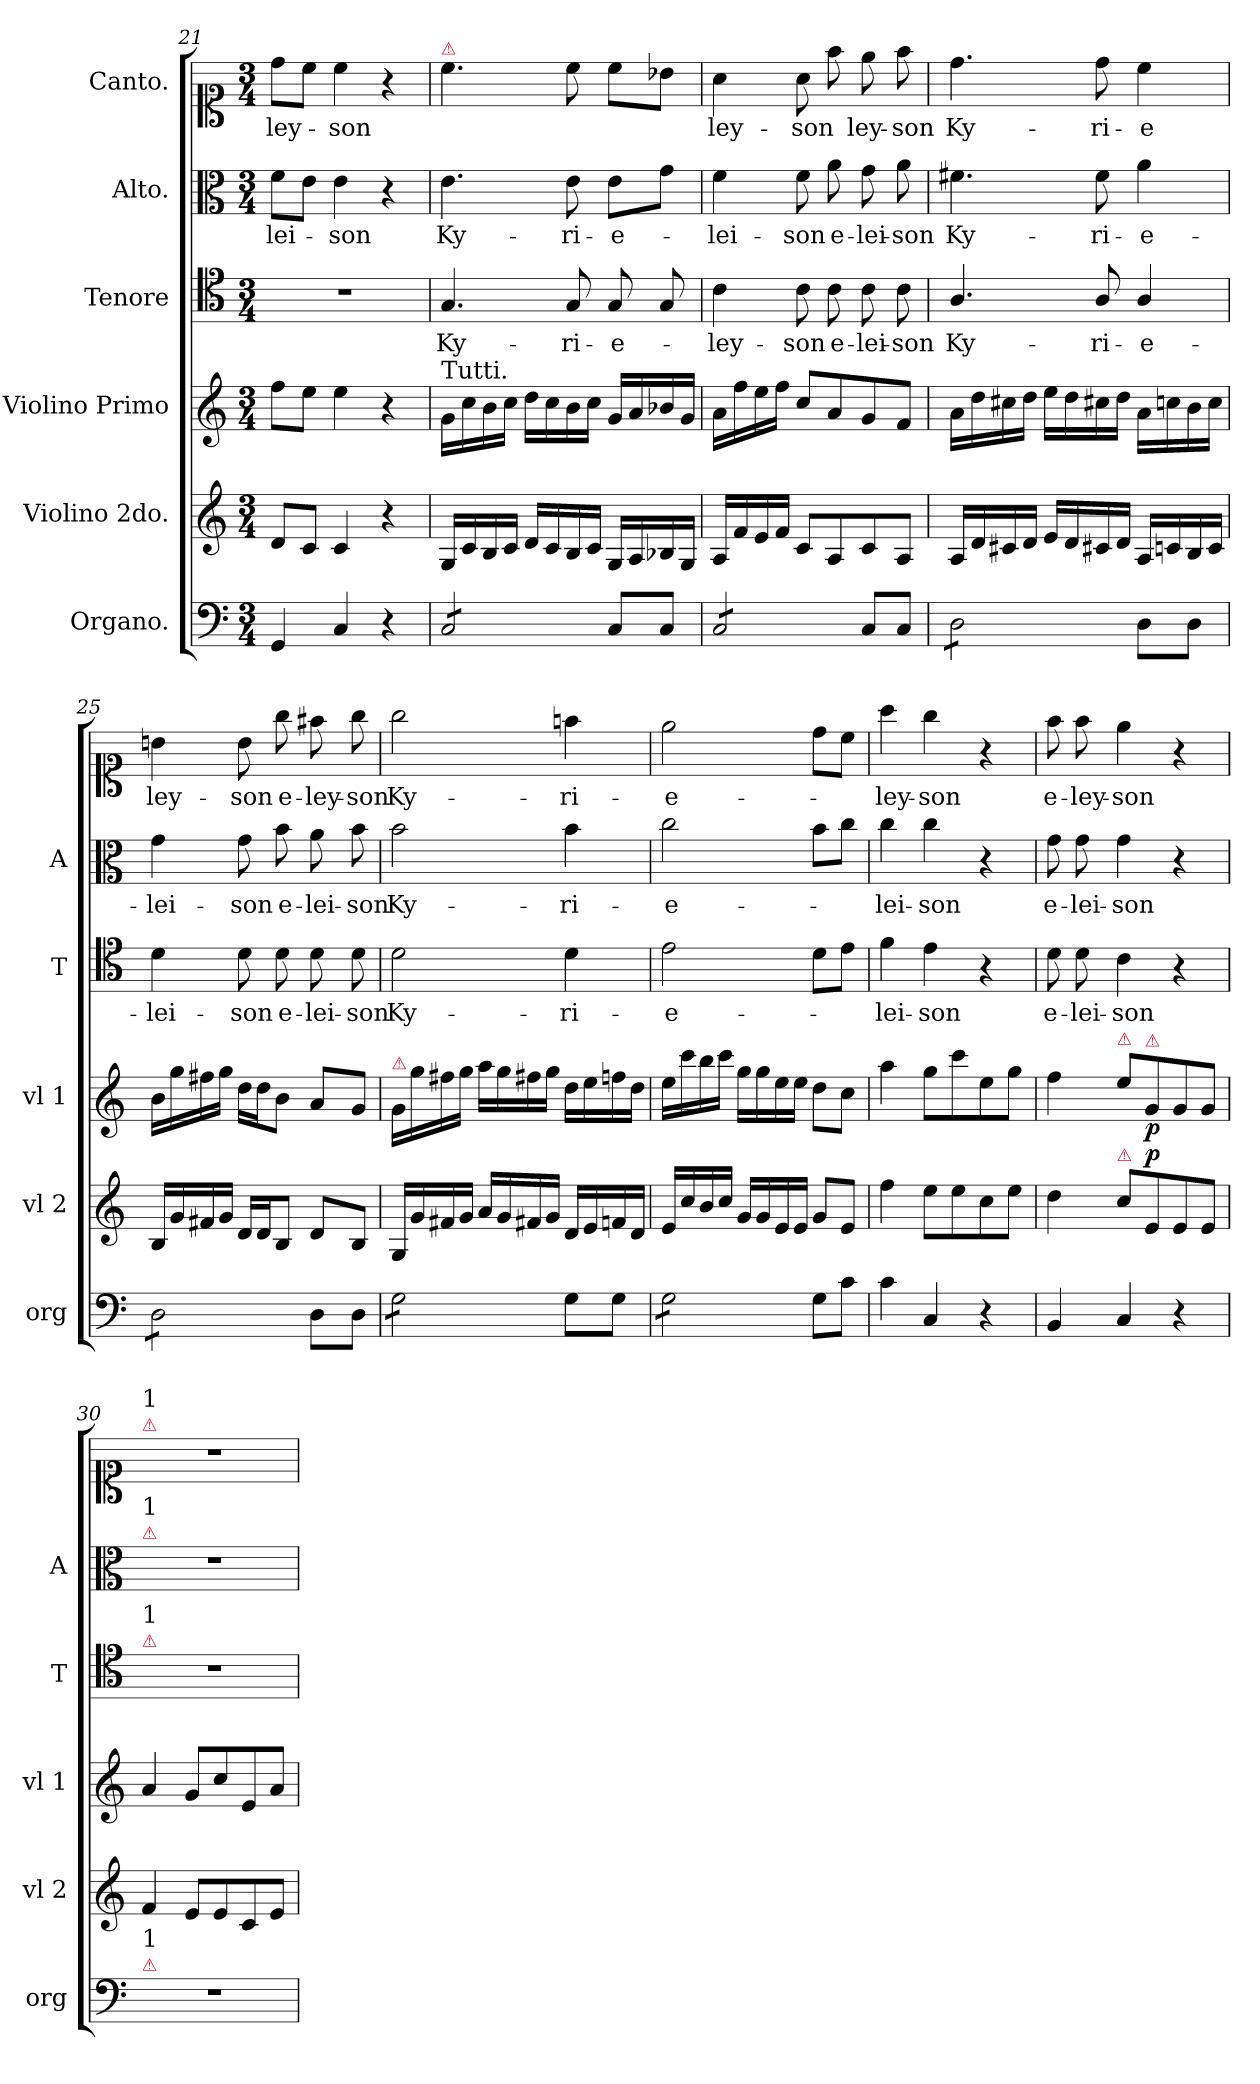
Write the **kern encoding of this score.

**kern	**dynam	**kern	**dynam	**kern	**dynam	**kern	**text	**kern	**text	**kern	**text
*part6	*part6	*part5	*part5	*part4	*part4	*part3	*part3	*part2	*part2	*part1	*part1
*staff6	*staff6	*staff5	*staff5	*staff4	*staff4	*staff3	*staff3	*staff2	*staff2	*staff1	*staff1
*I"Organo.	*	*I"Violino 2do.	*	*I"Violino Primo	*	*I"Tenore	*	*I"Alto.	*	*I"Canto.	*
*I'org	*	*I'vl 2	*	*I'vl 1	*	*I'T	*	*I'A	*	*	*
*clefF4	*	*clefG2	*	*clefG2	*	*clefC4	*	*clefC3	*	*clefC1	*
*k[]	*	*k[]	*	*k[]	*	*k[]	*	*k[]	*	*k[]	*
*C:	*	*C:	*	*C:	*	*C:	*	*C:	*	*C:	*
*M3/4	*	*M3/4	*	*M3/4	*	*M3/4	*	*M3/4	*	*M3/4	*
=21	=21	=21	=21	=21	=21	=21	=21	=21	=21	=21	=21
4GG/	.	8d/L	.	8ff\L	.	2.r	.	8f\L	-lei-	8dd\L	-ley-
.	.	8c/J	.	8ee\J	.	.	.	8e\J	.	8cc\J	.
4C/	.	4c/	.	4ee\	.	.	.	4e\	-son	4cc\	-son
4r	.	4r	.	4r	.	.	.	4r	.	4r	.
=22	=22	=22	=22	=22	=22	=22	=22	=22	=22	=22	=22
!	!	!	!	!	!	!	!	!	!	!LO:TX:a:color=crimson:t=⚠	!
!	!	!	!	!LO:TX:a:t=Tutti.	!	!	!	!	!	!	!
!LO:TX:a:t=Tutti.	!	!	!	!	!	!	!	!	!	!	!
*tremolo	*	*	*	*	*	*	*	*	*	*	*
8C/L	.	16G/LL	.	16g\LL	.	4.G/	Ky-	4.e\	Ky-	4.cc\	.
.	.	16c/	.	16cc\	.	.	.	.	.	.	.
8C/	.	16B/	.	16b\	.	.	.	.	.	.	.
.	.	16c/JJ	.	16cc\JJ	.	.	.	.	.	.	.
8C/	.	16d/LL	.	16dd\LL	.	.	.	.	.	.	.
.	.	16c/	.	16cc\	.	.	.	.	.	.	.
8C/J	.	16B/	.	16b\	.	8G/	-ri-	8e\	-ri-	8cc\	.
*Xtremolo	*	*	*	*	*	*	*	*	*	*	*
.	.	16c/JJ	.	16cc\JJ	.	.	.	.	.	.	.
8C/L	.	16G/LL	.	16g/LL	.	8G/	-e-	8e\L	-e-	8cc\L	.
.	.	16A/	.	16a/	.	.	.	.	.	.	.
8C/J	.	16B-X/	.	16b-X/	.	8G/	.	8g\J	.	8b-X\J	.
.	.	16G/JJ	.	16g/JJ	.	.	.	.	.	.	.
=23	=23	=23	=23	=23	=23	=23	=23	=23	=23	=23	=23
*tremolo	*	*	*	*	*	*	*	*	*	*	*
8C/L	.	16A/LL	.	16a\LL	.	4c\	-ley-	4f\	-lei-	4a\	ley-
.	.	16f/	.	16ff\	.	.	.	.	.	.	.
8C/	.	16e/	.	16ee\	.	.	.	.	.	.	.
.	.	16f/JJ	.	16ff\JJ	.	.	.	.	.	.	.
8C/	.	8c/L	.	8cc/L	.	8c\	-son	8f\	-son	8a\	-son
8C/J	.	8A/	.	8a/	.	8c\	e-	8a\	e-	8ff\	.
*Xtremolo	*	*	*	*	*	*	*	*	*	*	*
8C/L	.	8c/	.	8g/	.	8c\	-lei-	8g\	-lei-	8ee\	ley-
8C/J	.	8A/J	.	8f/J	.	8c\	-son	8a\	-son	8ff\	-son
=24	=24	=24	=24	=24	=24	=24	=24	=24	=24	=24	=24
*tremolo	*	*	*	*	*	*	*	*	*	*	*
8D\L	.	16A/LL	.	16a\LL	.	4.A/	Ky-	4.f#X\	Ky-	4.dd\	Ky-
.	.	16d/	.	16dd\	.	.	.	.	.	.	.
8D\	.	16c#X/	.	16cc#X\	.	.	.	.	.	.	.
.	.	16d/JJ	.	16dd\JJ	.	.	.	.	.	.	.
8D\	.	16e/LL	.	16ee\LL	.	.	.	.	.	.	.
.	.	16d/	.	16dd\	.	.	.	.	.	.	.
8D\J	.	16c#X/	.	16cc#X\	.	8A/	-ri-	8f#\	-ri-	8dd\	-ri-
*Xtremolo	*	*	*	*	*	*	*	*	*	*	*
.	.	16d/JJ	.	16dd\JJ	.	.	.	.	.	.	.
8D\L	.	16A/LL	.	16a\LL	.	4A/	-e-	4a\	-e-	4cc\	-e
.	.	16cn/	.	16ccn\	.	.	.	.	.	.	.
8D\J	.	16B/	.	16b\	.	.	.	.	.	.	.
.	.	16c/JJ	.	16cc\JJ	.	.	.	.	.	.	.
=25	=25	=25	=25	=25	=25	=25	=25	=25	=25	=25	=25
*tremolo	*	*	*	*	*	*	*	*	*	*	*
8D\L	.	16B/LL	.	16b\LL	.	4d\	-lei-	4g\	-lei-	4bn\	ley-
.	.	16g/	.	16gg\	.	.	.	.	.	.	.
8D\	.	16f#X/	.	16ff#X\	.	.	.	.	.	.	.
.	.	16g/JJ	.	16gg\JJ	.	.	.	.	.	.	.
8D\	.	16d/LL	.	16dd\LL	.	8d\	-son	8g\	-son	8b\	son
.	.	16d/J	.	16dd\J	.	.	.	.	.	.	.
8D\J	.	8B/J	.	8b\J	.	8d\	e-	8b\	e-	8gg\	e-
*Xtremolo	*	*	*	*	*	*	*	*	*	*	*
8D\L	.	8d/L	.	8a/L	.	8d\	-lei-	8a\	-lei-	8ff#X\	-ley-
8D\J	.	8B/J	.	8g/J	.	8d\	-son	8b\	-son	8gg\	-son
=26	=26	=26	=26	=26	=26	=26	=26	=26	=26	=26	=26
!	!	!	!	!LO:TX:a:color=crimson:t=⚠	!	!	!	!	!	!	!
*tremolo	*	*	*	*	*	*	*	*	*	*	*
8G\L	.	16G/LL	.	16g/LL	.	2d\	Ky-	2b\	Ky-	2gg\	Ky-
.	.	16g/	.	16gg\	.	.	.	.	.	.	.
8G\	.	16f#X/	.	16ff#X\	.	.	.	.	.	.	.
.	.	16g/JJ	.	16gg\JJ	.	.	.	.	.	.	.
8G\	.	16a/LL	.	16aa\LL	.	.	.	.	.	.	.
.	.	16g/	.	16gg\	.	.	.	.	.	.	.
8G\J	.	16f#X/	.	16ff#X\	.	.	.	.	.	.	.
*Xtremolo	*	*	*	*	*	*	*	*	*	*	*
.	.	16g/JJ	.	16gg\JJ	.	.	.	.	.	.	.
8G\L	.	16d/LL	.	16dd\LL	.	4d\	-ri-	4b\	-ri-	4ffn\	-ri-
.	.	16e/	.	16ee\	.	.	.	.	.	.	.
8G\J	.	16fn/	.	16ffn\	.	.	.	.	.	.	.
.	.	16d/JJ	.	16dd\JJ	.	.	.	.	.	.	.
=27	=27	=27	=27	=27	=27	=27	=27	=27	=27	=27	=27
*tremolo	*	*	*	*	*	*	*	*	*	*	*
8G\L	.	16e/LL	.	16ee\LL	.	2e\	-e-	2cc\	-e-	2ee\	-e-
.	.	16cc/	.	16ccc\	.	.	.	.	.	.	.
8G\	.	16b/	.	16bb\	.	.	.	.	.	.	.
.	.	16cc/JJ	.	16ccc\JJ	.	.	.	.	.	.	.
8G\	.	16g/LL	.	16gg\LL	.	.	.	.	.	.	.
.	.	16g/	.	16gg\	.	.	.	.	.	.	.
8G\J	.	16e/	.	16ee\	.	.	.	.	.	.	.
*Xtremolo	*	*	*	*	*	*	*	*	*	*	*
.	.	16e/JJ	.	16ee\JJ	.	.	.	.	.	.	.
8G\L	.	8g/L	.	8dd\L	.	8d\L	.	8b\L	.	8dd\L	.
!	!LO:DY:a	!	!	!	!	!	!	!	!	!	!
8c\J	Piano	8e/J	.	8cc\J	.	8e\J	.	8cc\J	.	8cc\J	.
=28	=28	=28	=28	=28	=28	=28	=28	=28	=28	=28	=28
4c\	.	4ff\	.	4aa\	.	4f\	-lei-	4cc\	-lei-	4aa\	-ley-
4C/	.	8ee\L	.	8gg\L	.	4e\	-son	4cc\	-son	4gg\	-son
.	.	8ee\	.	8ccc\	.	.	.	.	.	.	.
4r	.	8cc\	.	8ee\	.	4r	.	4r	.	4r	.
.	.	8ee\J	.	8gg\J	.	.	.	.	.	.	.
=29	=29	=29	=29	=29	=29	=29	=29	=29	=29	=29	=29
4BB/	.	4dd\	.	4ff\	.	8d\	e-	8g\	e-	8ff\	e-
.	.	.	.	.	.	8d\	-lei-	8g\	-lei-	8ff\	-ley-
!	!	!	!	!LO:TX:a:color=crimson:t=⚠	!	!	!	!	!	!	!
!	!	!LO:TX:a:color=crimson:t=⚠	!	!	!	!	!	!	!	!	!
4C/	.	8cc\L	.	8ee\L	.	4c\	-son	4g\	-son	4ee\	-son
!	!	!	!	!LO:TX:a:color=crimson:t=⚠	!	!	!	!	!	!	!
!	!	!	!LO:DY:a	!	!LO:DY:b	!	!	!	!	!	!
.	.	8e/	p.	8g/	p.	.	.	.	.	.	.
4r	.	8e/	.	8g/	.	4r	.	4r	.	4r	.
.	.	8e/J	.	8g/J	.	.	.	.	.	.	.
=30	=30	=30	=30	=30	=30	=30	=30	=30	=30	=30	=30
!	!	!	!	!	!	!	!	!	!	!LO:TX:a:color=crimson:t=⚠	!
!	!	!	!	!	!	!	!	!	!	!LO:TX:a:t=1	!
!	!	!	!	!	!	!	!	!LO:TX:a:color=crimson:t=⚠	!	!	!
!	!	!	!	!	!	!	!	!LO:TX:a:t=1	!	!	!
!	!	!	!	!	!	!LO:TX:a:color=crimson:t=⚠	!	!	!	!	!
!	!	!	!	!	!	!LO:TX:a:t=1	!	!	!	!	!
!LO:TX:a:color=crimson:t=⚠	!	!	!	!	!	!	!	!	!	!	!
!LO:TX:a:t=1	!	!	!	!	!	!	!	!	!	!	!
2.r	.	4f/	.	4a/	.	2.r	.	2.r	.	2.r	.
.	.	8e/L	.	8g/L	.	.	.	.	.	.	.
.	.	8e/	.	8cc/	.	.	.	.	.	.	.
.	.	8c/	.	8e/	.	.	.	.	.	.	.
.	.	8e/J	.	8a/J	.	.	.	.	.	.	.
=	=	=	=	=	=	=	=	=	=	=	=
*-	*-	*-	*-	*-	*-	*-	*-	*-	*-	*-	*-
